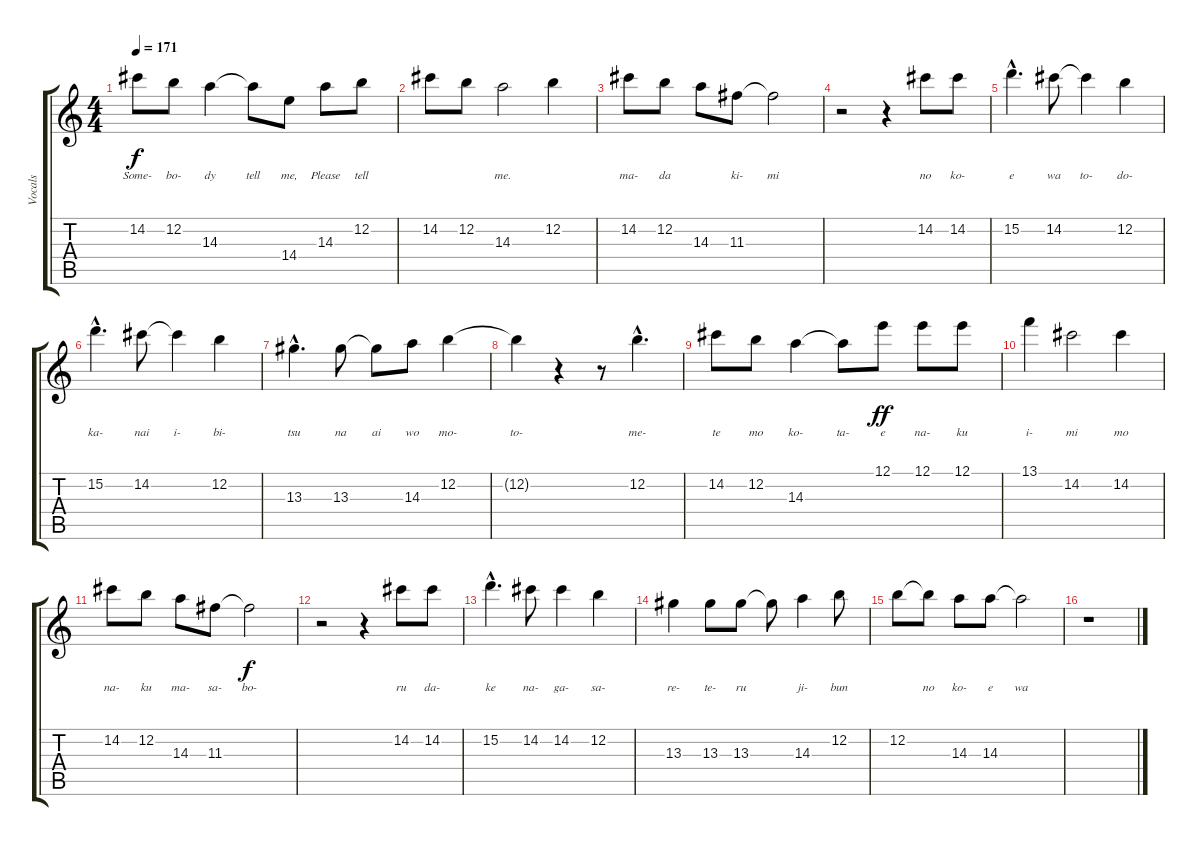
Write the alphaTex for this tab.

\track ("Vocals" "Vocals") {instrument distortionguitar}
\staff {score tabs}
\tuning (E4 B3 G3 D3 A2 E2) {hide}
\ts (4 4)
\tempo 171
\clef g2
\ks c
14.2.8{lyrics (0 "Some-") lyrics (1 "") lyrics (2 "") lyrics (3 "") lyrics (4 "") dy f} 12.2.8{lyrics (0 "bo-") lyrics (1 "") lyrics (2 "") lyrics (3 "") lyrics (4 "")} 14.3.4{lyrics (0 "dy") lyrics (1 "") lyrics (2 "") lyrics (3 "") lyrics (4 "")} 14.3{t}.8{lyrics (0 "tell") lyrics (1 "") lyrics (2 "") lyrics (3 "") lyrics (4 "")} 14.4.8{lyrics (0 "me,") lyrics (1 "") lyrics (2 "") lyrics (3 "") lyrics (4 "")} 14.3.8{lyrics (0 "Please") lyrics (1 "") lyrics (2 "") lyrics (3 "") lyrics (4 "")} 12.2.8{lyrics (0 "tell") lyrics (1 "") lyrics (2 "") lyrics (3 "") lyrics (4 "")} |
14.2.8{lyrics (0 "") lyrics (1 "") lyrics (2 "") lyrics (3 "") lyrics (4 "")} 12.2.8{lyrics (0 "") lyrics (1 "") lyrics (2 "") lyrics (3 "") lyrics (4 "")} 14.3.2{lyrics (0 "me.") lyrics (1 "") lyrics (2 "") lyrics (3 "") lyrics (4 "")} 12.2.4{lyrics (0 "") lyrics (1 "") lyrics (2 "") lyrics (3 "") lyrics (4 "")} |
14.2.8{lyrics (0 "ma-") lyrics (1 "") lyrics (2 "") lyrics (3 "") lyrics (4 "")} 12.2.8{lyrics (0 "da") lyrics (1 "") lyrics (2 "") lyrics (3 "") lyrics (4 "")} 14.3.8{lyrics (0 "") lyrics (1 "") lyrics (2 "") lyrics (3 "") lyrics (4 "")} 11.3.8{lyrics (0 "ki-") lyrics (1 "") lyrics (2 "") lyrics (3 "") lyrics (4 "")} 11.3{t}.2{lyrics (0 "mi") lyrics (1 "") lyrics (2 "") lyrics (3 "") lyrics (4 "")} |
r.2 r.4 14.2.8{lyrics (0 "no") lyrics (1 "") lyrics (2 "") lyrics (3 "") lyrics (4 "")} 14.2.8{lyrics (0 "ko-") lyrics (1 "") lyrics (2 "") lyrics (3 "") lyrics (4 "")} |
15.2{hac}.4{d lyrics (0 "e") lyrics (1 "") lyrics (2 "") lyrics (3 "") lyrics (4 "")} 14.2.8{lyrics (0 "wa") lyrics (1 "") lyrics (2 "") lyrics (3 "") lyrics (4 "")} 14.2{t}.4{lyrics (0 "to-") lyrics (1 "") lyrics (2 "") lyrics (3 "") lyrics (4 "")} 12.2.4{lyrics (0 "do-") lyrics (1 "") lyrics (2 "") lyrics (3 "") lyrics (4 "")} |
15.2{hac}.4{d lyrics (0 "ka-") lyrics (1 "") lyrics (2 "") lyrics (3 "") lyrics (4 "")} 14.2.8{lyrics (0 "nai") lyrics (1 "") lyrics (2 "") lyrics (3 "") lyrics (4 "")} 14.2{t}.4{lyrics (0 "i-") lyrics (1 "") lyrics (2 "") lyrics (3 "") lyrics (4 "")} 12.2.4{lyrics (0 "bi-") lyrics (1 "") lyrics (2 "") lyrics (3 "") lyrics (4 "")} |
13.3{hac}.4{d lyrics (0 "tsu") lyrics (1 "") lyrics (2 "") lyrics (3 "") lyrics (4 "")} 13.3.8{lyrics (0 "na") lyrics (1 "") lyrics (2 "") lyrics (3 "") lyrics (4 "")} 13.3{t}.8{lyrics (0 "ai") lyrics (1 "") lyrics (2 "") lyrics (3 "") lyrics (4 "")} 14.3.8{lyrics (0 "wo") lyrics (1 "") lyrics (2 "") lyrics (3 "") lyrics (4 "")} 12.2.4{lyrics (0 "mo-") lyrics (1 "") lyrics (2 "") lyrics (3 "") lyrics (4 "")} |
12.2{t}.4{lyrics (0 "to-") lyrics (1 "") lyrics (2 "") lyrics (3 "") lyrics (4 "")} r.4 r.8 12.2{hac}.4{d lyrics (0 "me-") lyrics (1 "") lyrics (2 "") lyrics (3 "") lyrics (4 "")} |
14.2.8{lyrics (0 "te") lyrics (1 "") lyrics (2 "") lyrics (3 "") lyrics (4 "")} 12.2.8{lyrics (0 "mo") lyrics (1 "") lyrics (2 "") lyrics (3 "") lyrics (4 "")} 14.3.4{lyrics (0 "ko-") lyrics (1 "") lyrics (2 "") lyrics (3 "") lyrics (4 "")} 14.3{t}.8{lyrics (0 "ta-") lyrics (1 "") lyrics (2 "") lyrics (3 "") lyrics (4 "")} 12.1.8{lyrics (0 "e") lyrics (1 "") lyrics (2 "") lyrics (3 "") lyrics (4 "") dy ff} 12.1.8{lyrics (0 "na-") lyrics (1 "") lyrics (2 "") lyrics (3 "") lyrics (4 "")} 12.1.8{lyrics (0 "ku") lyrics (1 "") lyrics (2 "") lyrics (3 "") lyrics (4 "")} |
13.1.4{lyrics (0 "i-") lyrics (1 "") lyrics (2 "") lyrics (3 "") lyrics (4 "")} 14.2.2{lyrics (0 "mi") lyrics (1 "") lyrics (2 "") lyrics (3 "") lyrics (4 "")} 14.2.4{lyrics (0 "mo") lyrics (1 "") lyrics (2 "") lyrics (3 "") lyrics (4 "")} |
14.2.8{lyrics (0 "na-") lyrics (1 "") lyrics (2 "") lyrics (3 "") lyrics (4 "")} 12.2.8{lyrics (0 "ku") lyrics (1 "") lyrics (2 "") lyrics (3 "") lyrics (4 "")} 14.3.8{lyrics (0 "ma-") lyrics (1 "") lyrics (2 "") lyrics (3 "") lyrics (4 "")} 11.3.8{lyrics (0 "sa-") lyrics (1 "") lyrics (2 "") lyrics (3 "") lyrics (4 "")} 11.3{t}.2{lyrics (0 "bo-") lyrics (1 "") lyrics (2 "") lyrics (3 "") lyrics (4 "") dy f} |
r.2 r.4 14.2.8{lyrics (0 "ru") lyrics (1 "") lyrics (2 "") lyrics (3 "") lyrics (4 "")} 14.2.8{lyrics (0 "da-") lyrics (1 "") lyrics (2 "") lyrics (3 "") lyrics (4 "")} |
15.2{hac}.4{d lyrics (0 "ke") lyrics (1 "") lyrics (2 "") lyrics (3 "") lyrics (4 "")} 14.2.8{lyrics (0 "na-") lyrics (1 "") lyrics (2 "") lyrics (3 "") lyrics (4 "")} 14.2.4{lyrics (0 "ga-") lyrics (1 "") lyrics (2 "") lyrics (3 "") lyrics (4 "")} 12.2.4{lyrics (0 "sa-") lyrics (1 "") lyrics (2 "") lyrics (3 "") lyrics (4 "")} |
13.3.4{lyrics (0 "re-") lyrics (1 "") lyrics (2 "") lyrics (3 "") lyrics (4 "")} 13.3.8{lyrics (0 "te-") lyrics (1 "") lyrics (2 "") lyrics (3 "") lyrics (4 "")} 13.3.8{lyrics (0 "ru") lyrics (1 "") lyrics (2 "") lyrics (3 "") lyrics (4 "")} 13.3{t}.8{lyrics (0 "") lyrics (1 "") lyrics (2 "") lyrics (3 "") lyrics (4 "")} 14.3.4{lyrics (0 "ji-") lyrics (1 "") lyrics (2 "") lyrics (3 "") lyrics (4 "")} 12.2.8{lyrics (0 "bun") lyrics (1 "") lyrics (2 "") lyrics (3 "") lyrics (4 "")} |
12.2.8{lyrics (0 "") lyrics (1 "") lyrics (2 "") lyrics (3 "") lyrics (4 "")} 12.2{t}.8{lyrics (0 "no") lyrics (1 "") lyrics (2 "") lyrics (3 "") lyrics (4 "")} 14.3.8{lyrics (0 "ko-") lyrics (1 "") lyrics (2 "") lyrics (3 "") lyrics (4 "")} 14.3.8{lyrics (0 "e") lyrics (1 "") lyrics (2 "") lyrics (3 "") lyrics (4 "")} 14.3{t}.2{lyrics (0 "wa") lyrics (1 "") lyrics (2 "") lyrics (3 "") lyrics (4 "")} |
r.1
